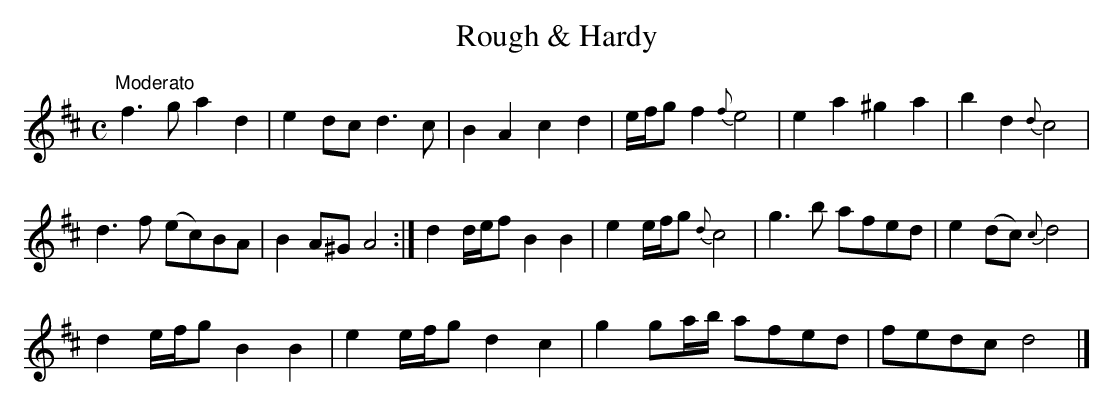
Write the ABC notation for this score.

X:1
T:Rough \& Hardy
M:C
K:D
"Moderato"f3g a2d2| e2dc d3c| \
B2A2 c2d2| e/f/gf2 {f}e4|\
e2a2 ^g2a2| b2d2 {d}c4|
d3f (ec)BA| B2A^G A4:| \
d2d/e/f B2B2| e2e/f/g {d}c4| \
g3b afed| e2(dc) {c}d4|
d2e/f/g B2B2| e2e/f/g d2c2|\
g2ga/b/ afed| fedc d4|]
